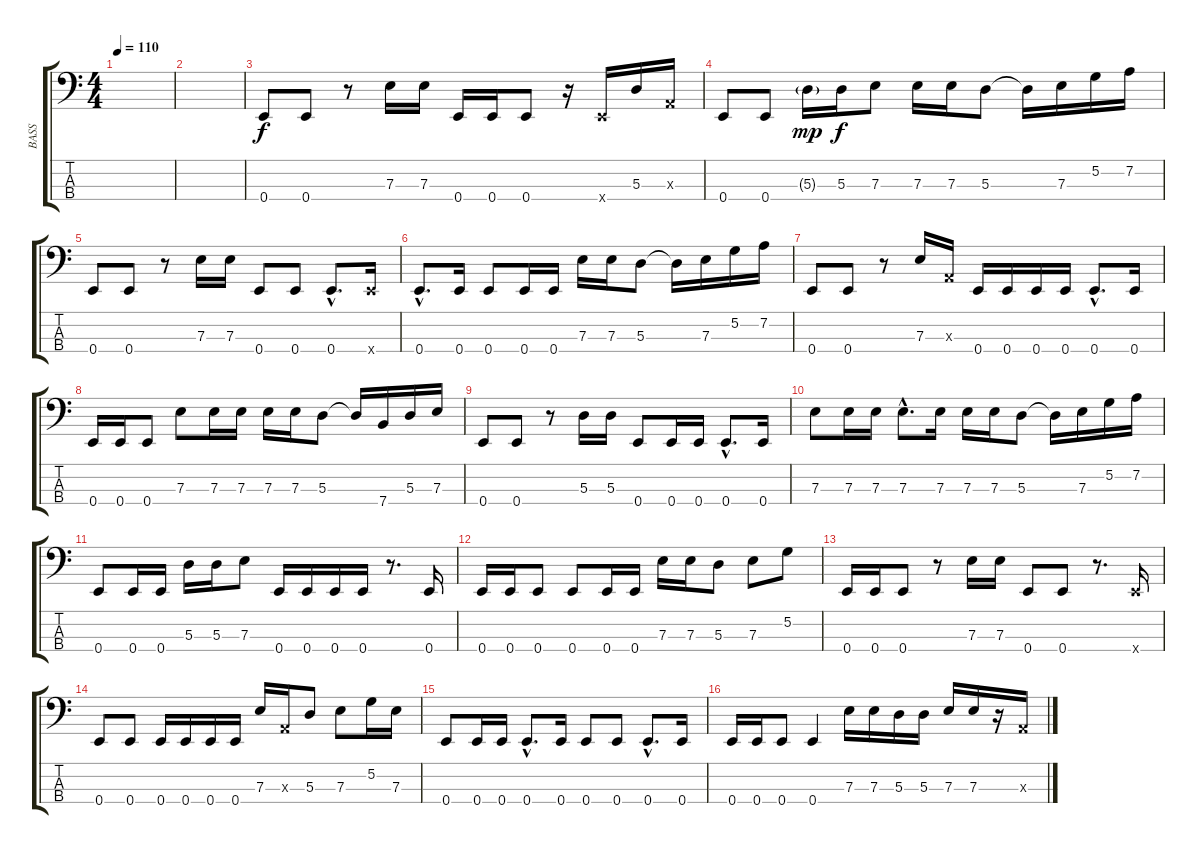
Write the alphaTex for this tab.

\track ("BASS" "BASS") {instrument electricbassfinger}
\staff {score tabs}
\tuning (G2 D2 A1 E1) {hide}
\ts (4 4)
\tempo 110
\clef f4
\ks c
|
|
0.4.8 0.4.8 r.8 7.3.16 7.3.16 0.4.16 0.4.16 0.4.8 r.16 0.4{x}.16 5.3.16 0.3{x}.16 |
0.4.8 0.4.8 5.3{g}.16{dy mp} 5.3.16{dy f} 7.3.8 7.3.16 7.3.16 5.3.8 5.3{t}.16 7.3.16 5.2.16 7.2.16 |
0.4.8 0.4.8 r.8 7.3.16 7.3.16 0.4.8 0.4.8 0.4{hac}.8{d} 0.4{x}.16 |
0.4{hac}.8{d} 0.4.16 0.4.8 0.4.16 0.4.16 7.3.16 7.3.16 5.3.8 5.3{t}.16 7.3.16 5.2.16 7.2.16 |
0.4.8 0.4.8 r.8 7.3.16 0.3{x}.16 0.4.16 0.4.16 0.4.16 0.4.16 0.4{hac}.8{d} 0.4.16 |
0.4.16 0.4.16 0.4.8 7.3.8 7.3.16 7.3.16 7.3.16 7.3.16 5.3.8 5.3{t}.16 7.4.16 5.3.16 7.3.16 |
0.4.8 0.4.8 r.8 5.3.16 5.3.16 0.4.8 0.4.16 0.4.16 0.4{hac}.8{d} 0.4.16 |
7.3.8 7.3.16 7.3.16 7.3{hac}.8{d} 7.3.16 7.3.16 7.3.16 5.3.8 5.3{t}.16 7.3.16 5.2.16 7.2.16 |
0.4.8 0.4.16 0.4.16 5.3.16 5.3.16 7.3.8 0.4.16 0.4.16 0.4.16 0.4.16 r.8{d} 0.4.16 |
0.4.16 0.4.16 0.4.8 0.4.8 0.4.16 0.4.16 7.3.16 7.3.16 5.3.8 7.3.8 5.2.8 |
0.4.16 0.4.16 0.4.8 r.8 7.3.16 7.3.16 0.4.8 0.4.8 r.8{d} 0.4{x}.16 |
0.4.8 0.4.8 0.4.16 0.4.16 0.4.16 0.4.16 7.3.16 0.3{x}.16 5.3.8 7.3.8 5.2.16 7.3.16 |
0.4.8 0.4.16 0.4.16 0.4{hac}.8{d} 0.4.16 0.4.8 0.4.8 0.4{hac}.8{d} 0.4.16 |
0.4.16 0.4.16 0.4.8 0.4.4 7.3.16 7.3.16 5.3.16 5.3.16 7.3.16 7.3.16 r.16 0.3{x}.16
